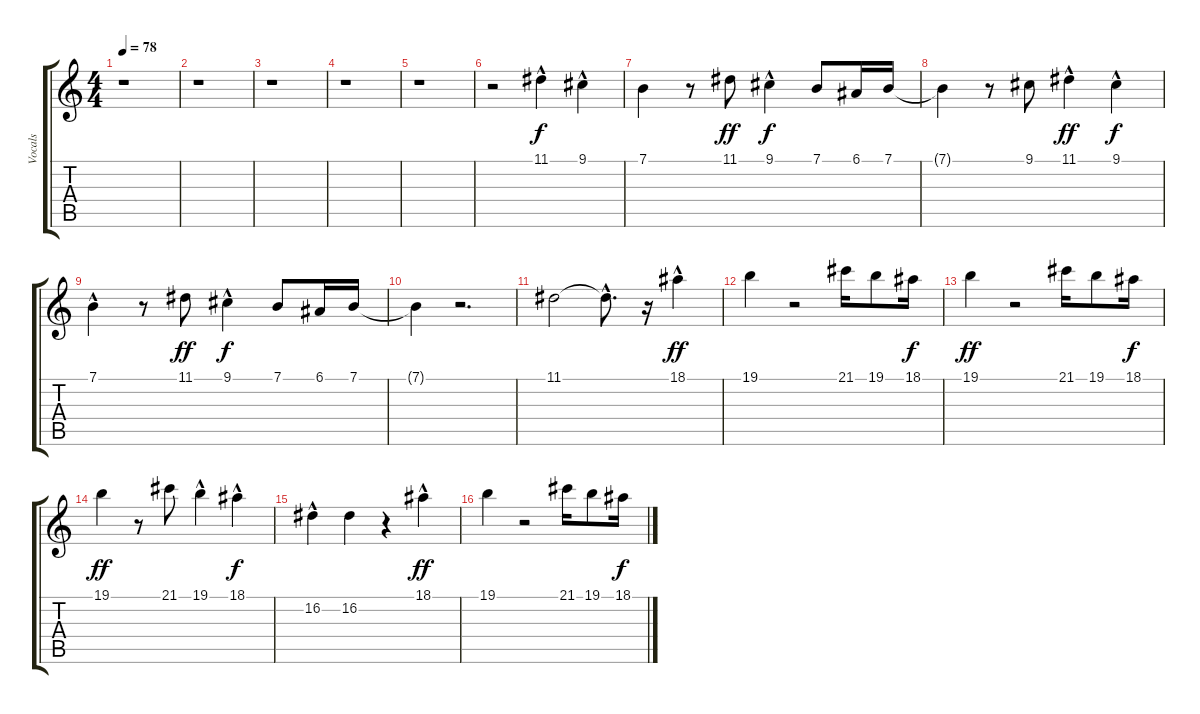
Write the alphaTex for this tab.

\track ("Vocals" "Vocals") {instrument lead8bassandlead}
\staff {score tabs}
\tuning (E4 B3 G3 D3 A2 E2) {hide}
\ts (4 4)
\tempo 78
\clef g2
\ks c
r.1{dy f} |
r.1 |
r.1 |
r.1 |
r.1 |
r.2 11.1{hac}.4 9.1{hac}.4 |
7.1.4 r.8 11.1.8{dy ff} 9.1{hac}.4{dy f} 7.1.8 6.1.16 7.1.16 |
7.1{t}.4 r.8 9.1.8 11.1{hac}.4{dy ff} 9.1{hac}.4{dy f} |
7.1{hac}.4 r.8 11.1.8{dy ff} 9.1{hac}.4{dy f} 7.1.8 6.1.16 7.1.16 |
7.1{t}.4 r.2{d} |
11.1.2 11.1{hac t}.8{d} r.16 18.1{hac}.4{dy ff} |
19.1.4 r.2 21.1.16 19.1.8 18.1.16{dy f} |
19.1.4{dy ff} r.2 21.1.16 19.1.8 18.1.16{dy f} |
19.1.4{dy ff} r.8 21.1.8 19.1{hac}.4 18.1{hac}.4{dy f} |
16.2{hac}.4 16.2.4 r.4 18.1{hac}.4{dy ff} |
19.1.4 r.2 21.1.16 19.1.8 18.1.16{dy f}
